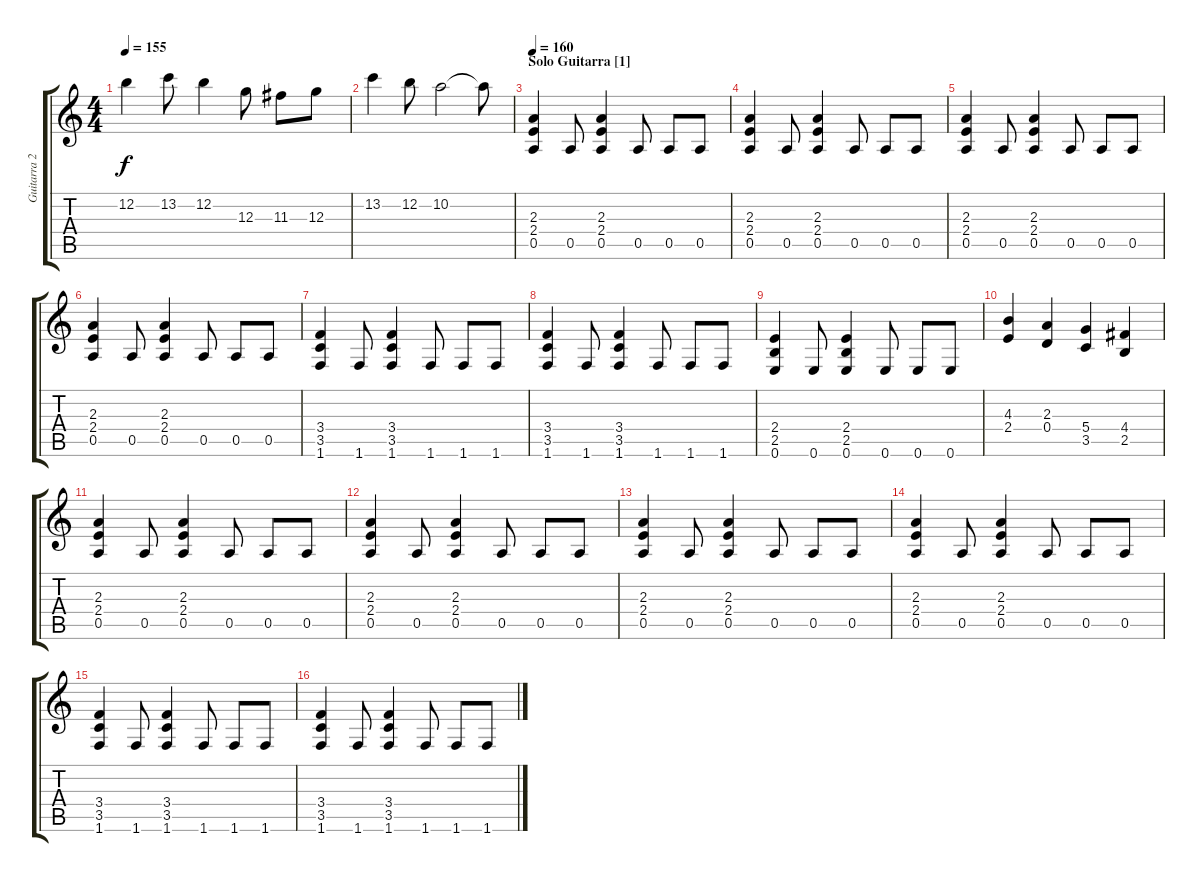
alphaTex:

\track ("Guitarra 2" "Guitarra 2") {instrument acousticguitarsteel}
\staff {score tabs}
\tuning (E4 B3 G3 D3 A2 E2) {hide}
\ts (4 4)
\tempo 155
\clef g2
\ks c
12.2.4{dy f} 13.2.8 12.2.4 12.3.8 11.3.8 12.3.8 |
13.2.4 12.2.8 10.2.2 10.2{t}.8 |
\section ("" "Solo Guitarra [1]")
\tempo 160
(2.3 2.4 0.5).4{volume 10 instrument distortionguitar} 0.5.8 (2.3 2.4 0.5).4 0.5.8 0.5.8 0.5.8 |
(2.3 2.4 0.5).4 0.5.8 (2.3 2.4 0.5).4 0.5.8 0.5.8 0.5.8 |
(2.3 2.4 0.5).4 0.5.8 (2.3 2.4 0.5).4 0.5.8 0.5.8 0.5.8 |
(2.3 2.4 0.5).4 0.5.8 (2.3 2.4 0.5).4 0.5.8 0.5.8 0.5.8 |
(3.4 3.5 1.6).4 1.6.8 (3.4 3.5 1.6).4 1.6.8 1.6.8 1.6.8 |
(3.4 3.5 1.6).4 1.6.8 (3.4 3.5 1.6).4 1.6.8 1.6.8 1.6.8 |
(2.4 2.5 0.6).4 0.6.8 (2.4 2.5 0.6).4 0.6.8 0.6.8 0.6.8 |
(4.3 2.4).4 (2.3 0.4).4 (5.4 3.5).4 (4.4 2.5).4 |
(2.3 2.4 0.5).4 0.5.8 (2.3 2.4 0.5).4 0.5.8 0.5.8 0.5.8 |
(2.3 2.4 0.5).4 0.5.8 (2.3 2.4 0.5).4 0.5.8 0.5.8 0.5.8 |
(2.3 2.4 0.5).4 0.5.8 (2.3 2.4 0.5).4 0.5.8 0.5.8 0.5.8 |
(2.3 2.4 0.5).4 0.5.8 (2.3 2.4 0.5).4 0.5.8 0.5.8 0.5.8 |
(3.4 3.5 1.6).4 1.6.8 (3.4 3.5 1.6).4 1.6.8 1.6.8 1.6.8 |
(3.4 3.5 1.6).4 1.6.8 (3.4 3.5 1.6).4 1.6.8 1.6.8 1.6.8
